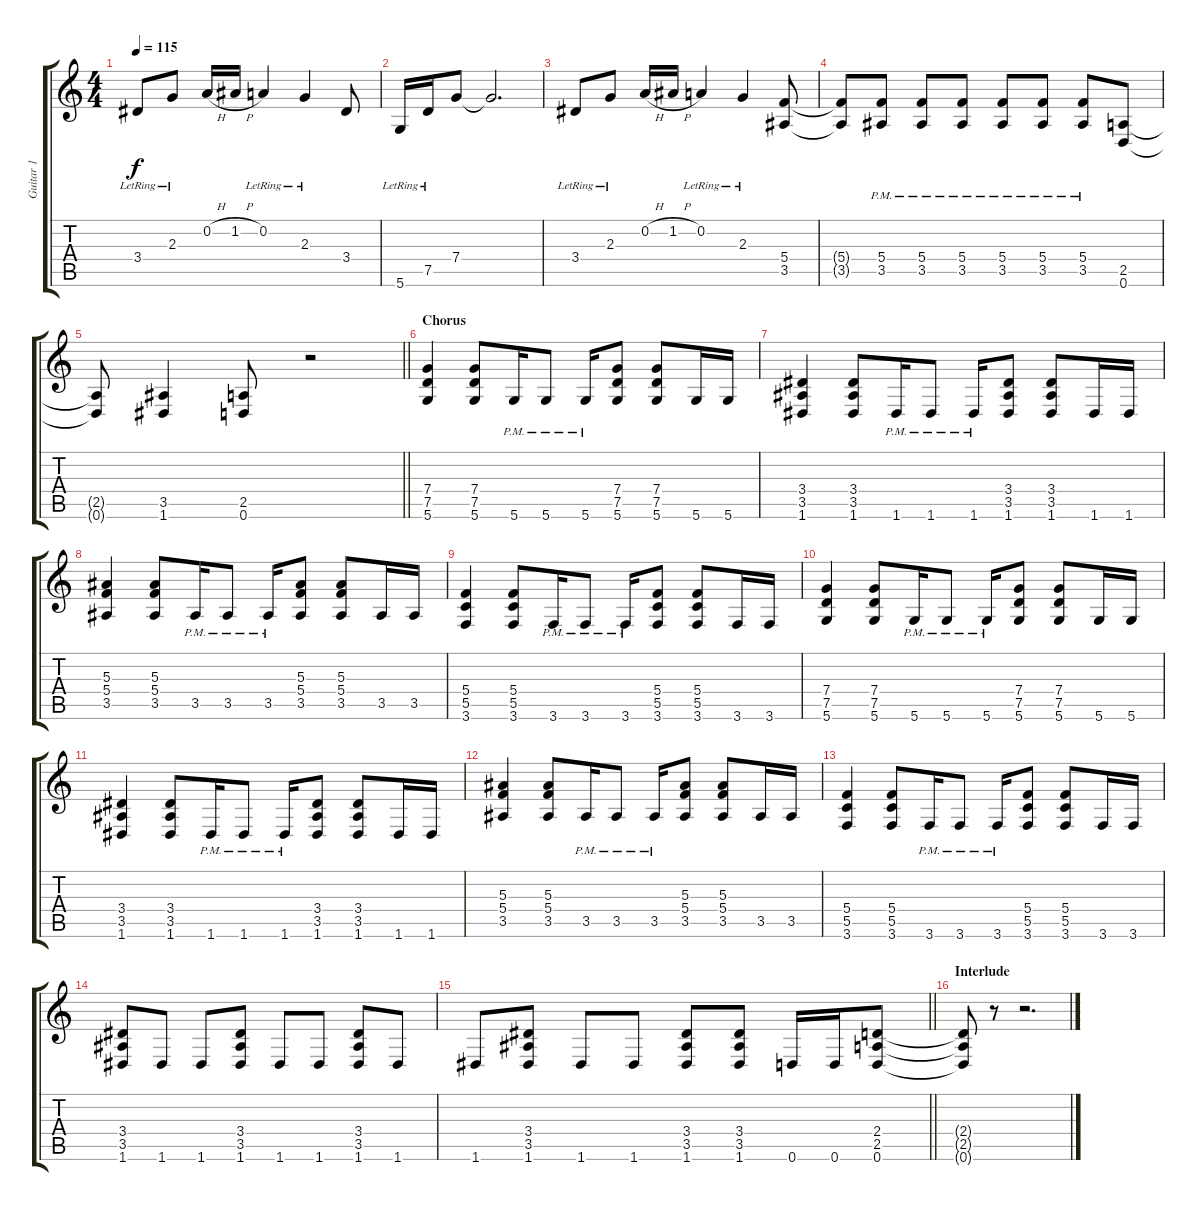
\track ("Guitar 1" "Guitar 1") {instrument distortionguitar}
\staff {score tabs}
\tuning (D4 A3 F3 C3 G2 D2) {hide}
\ts (4 4)
\tempo 115
\clef g2
\ks c
3.4{lr}.8{dy f} 2.3{lr}.8 0.2{h}.16 1.2{h}.16 0.2{lr}.4 2.3{lr}.4 3.4.8 |
5.6{lr}.16 7.5{lr}.16 7.4.8 7.4{t}.2{d} |
3.4{lr}.8 2.3{lr}.8 0.2{h}.16 1.2{h}.16 0.2{lr}.4 2.3{lr}.4 (5.4 3.5).8{instrument distortionguitar} |
(5.4{t} 3.5{t}).8 (5.4{pm} 3.5{pm}).8 (5.4{pm} 3.5{pm}).8 (5.4{pm} 3.5{pm}).8 (5.4{pm} 3.5{pm}).8 (5.4{pm} 3.5{pm}).8 (5.4{pm} 3.5{pm}).8 (2.5 0.6).8 |
\barLineRight lightlight
(2.5{t} 0.6{t}).8 (3.5 1.6).4 (2.5 0.6).8 r.2 |
\section ("" "Chorus")
(7.4 7.5 5.6).4 (7.4 7.5 5.6).8 5.6{pm}.16 5.6{pm}.8 5.6{pm}.16 (7.4 7.5 5.6).8 (7.4 7.5 5.6).8 5.6.16 5.6.16 |
(3.4 3.5 1.6).4 (3.4 3.5 1.6).8 1.6{pm}.16 1.6{pm}.8 1.6{pm}.16 (3.4 3.5 1.6).8 (3.4 3.5 1.6).8 1.6.16 1.6.16 |
(5.3 5.4 3.5).4 (5.3 5.4 3.5).8 3.5{pm}.16 3.5{pm}.8 3.5{pm}.16 (5.3 5.4 3.5).8 (5.3 5.4 3.5).8 3.5.16 3.5.16 |
(5.4 5.5 3.6).4 (5.4 5.5 3.6).8 3.6{pm}.16 3.6{pm}.8 3.6{pm}.16 (5.4 5.5 3.6).8 (5.4 5.5 3.6).8 3.6.16 3.6.16 |
(7.4 7.5 5.6).4 (7.4 7.5 5.6).8 5.6{pm}.16 5.6{pm}.8 5.6{pm}.16 (7.4 7.5 5.6).8 (7.4 7.5 5.6).8 5.6.16 5.6.16 |
(3.4 3.5 1.6).4 (3.4 3.5 1.6).8 1.6{pm}.16 1.6{pm}.8 1.6{pm}.16 (3.4 3.5 1.6).8 (3.4 3.5 1.6).8 1.6.16 1.6.16 |
(5.3 5.4 3.5).4 (5.3 5.4 3.5).8 3.5{pm}.16 3.5{pm}.8 3.5{pm}.16 (5.3 5.4 3.5).8 (5.3 5.4 3.5).8 3.5.16 3.5.16 |
(5.4 5.5 3.6).4 (5.4 5.5 3.6).8 3.6{pm}.16 3.6{pm}.8 3.6{pm}.16 (5.4 5.5 3.6).8 (5.4 5.5 3.6).8 3.6.16 3.6.16 |
(3.4 3.5 1.6).8 1.6.8 1.6.8 (3.4 3.5 1.6).8 1.6.8 1.6.8 (3.4 3.5 1.6).8 1.6.8 |
\barLineRight lightlight
1.6.8 (3.4 3.5 1.6).8 1.6.8 1.6.8 (3.4 3.5 1.6).8 (3.4 3.5 1.6).8 0.6.16 0.6.16 (2.4 2.5 0.6).8 |
\section ("" "Interlude")
(2.4{t} 2.5{t} 0.6{t}).8 r.8 r.2{d}
